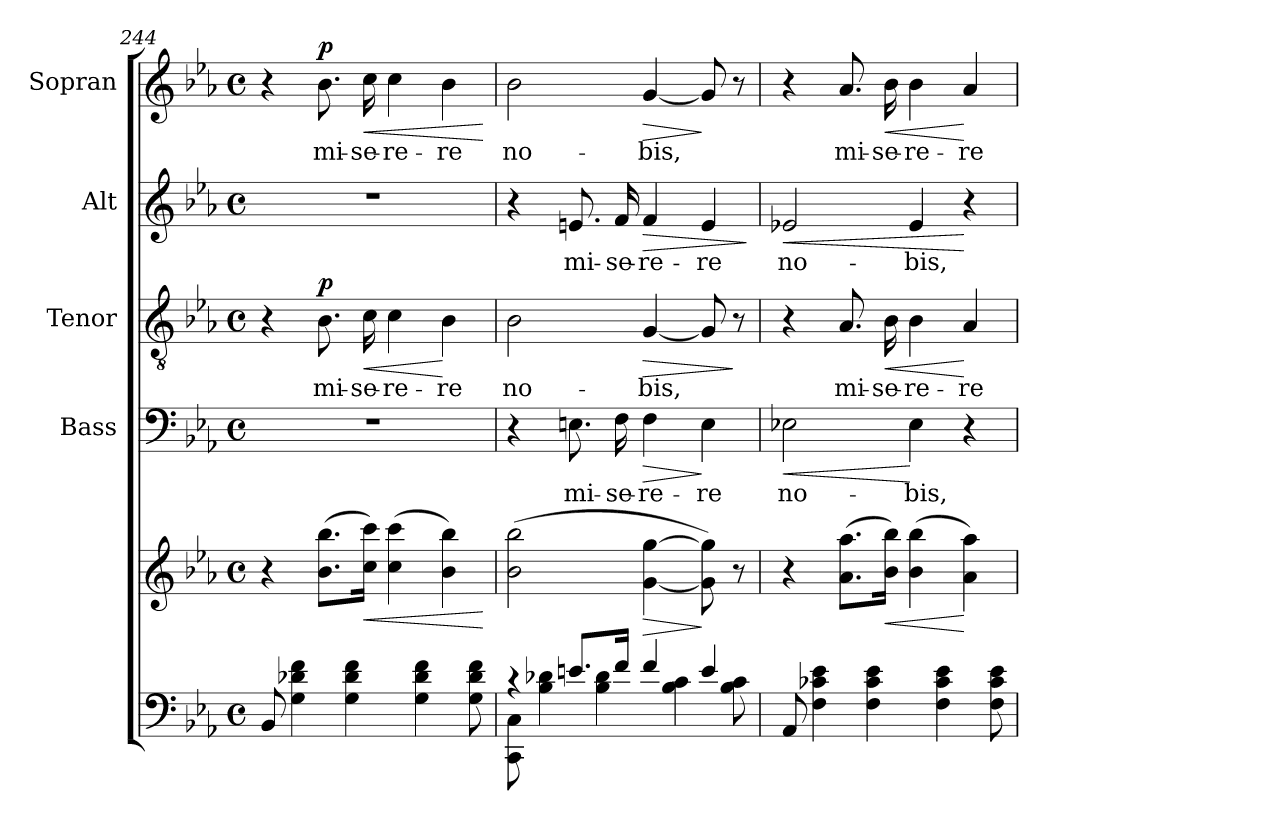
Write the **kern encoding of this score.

**kern	**kern	**dynam	**kern	**text	**dynam	**kern	**text	**dynam	**kern	**text	**dynam	**kern	**text	**dynam
*part5	*part5	*part5	*part4	*part4	*part4	*part3	*part3	*part3	*part2	*part2	*part2	*part1	*part1	*part1
*staff6	*staff5	*staff5/6	*staff4	*staff4	*staff4	*staff3	*staff3	*staff3	*staff2	*staff2	*staff2	*staff1	*staff1	*staff1
*	*	*	*I"Bass	*	*	*I"Tenor	*	*	*I"Alt	*	*	*I"Sopran	*	*
*	*	*	*I'B.	*	*	*I'T.	*	*	*I'A.	*	*	*I'S.	*	*
*clefF4	*clefG2	*	*clefF4	*	*	*clefGv2	*	*	*clefG2	*	*	*clefG2	*	*
*k[b-e-a-]	*k[b-e-a-]	*	*k[b-e-a-]	*	*	*k[b-e-a-]	*	*	*k[b-e-a-]	*	*	*k[b-e-a-]	*	*
*E-:	*E-:	*	*E-:	*	*	*E-:	*	*	*E-:	*	*	*E-:	*	*
*M4/4	*M4/4	*	*M4/4	*	*	*M4/4	*	*	*M4/4	*	*	*M4/4	*	*
*met(c)	*met(c)	*	*met(c)	*	*	*met(c)	*	*	*met(c)	*	*	*met(c)	*	*
=244	=244	=244	=244	=244	=244	=244	=244	=244	=244	=244	=244	=244	=244	=244
8BB-/	4r	.	1r	.	.	4r	.	.	1r	.	.	4r	.	.
4G\ 4d-X\ 4f\	.	.	.	.	.	.	.	.	.	.	.	.	.	.
!	!	!	!	!	!	!	!LO:LY:b	!LO:DY:a	!	!	!	!	!LO:LY:b	!LO:DY:a
.	(>8.b-\ 8.bb-\L	.	.	.	.	8.B-\	mi-	p	.	.	.	8.b-\	mi-	p
4G\ 4d-\ 4f\	.	.	.	.	.	.	.	.	.	.	.	.	.	.
!	!	!LO:HP:b	!	!	!	!	!LO:LY:b	!LO:HP:b	!	!	!	!	!LO:LY:b	!LO:HP:b
.	16cc\ 16ccc\Jk)	<	.	.	.	16c\	-se-	<	.	.	.	16cc\	-se-	<
!	!	!	!	!	!	!	!LO:LY:b	!	!	!	!	!	!LO:LY:b	!
.	(>4cc\ 4ccc\	.	.	.	.	4c\	-re-	.	.	.	.	4cc\	-re-	.
4G\ 4d-\ 4f\	.	.	.	.	.	.	.	.	.	.	.	.	.	.
!	!	!	!	!	!	!	!LO:LY:b	!	!	!	!	!	!LO:LY:b	!
.	4b-\ 4bb-\)	.	.	.	.	4B-\	-re	[	.	.	.	4b-\	-re	.
8G\ 8d-\ 8f\	.	.	.	.	.	.	.	.	.	.	.	.	.	.
.	.	[	.	.	.	.	.	.	.	.	.	.	.	[
=245	=245	=245	=245	=245	=245	=245	=245	=245	=245	=245	=245	=245	=245	=245
*^	*	*	*	*	*	*	*	*	*	*	*	*	*	*
!	!	!	!	!	!	!	!	!LO:LY:b	!	!	!	!	!	!LO:LY:b	!
4rc	8CC\ 8C\	(>2b-\ 2bb-\	.	4r	.	.	2B-\	no-	.	4r	.	.	2b-\	no-	.
.	4B-\ 4d-X\	.	.	.	.	.	.	.	.	.	.	.	.	.	.
!	!	!	!	!	!LO:LY:b	!	!	!	!	!	!LO:LY:b	!	!	!	!
8.en/L	.	.	.	8.En\	mi-	.	.	.	.	8.en/	mi-	.	.	.	.
.	4B-\ 4d-\	.	.	.	.	.	.	.	.	.	.	.	.	.	.
!	!	!	!	!	!LO:LY:b	!	!	!	!	!	!LO:LY:b	!	!	!	!
16f/Jk	.	.	.	16F\	-se-	.	.	.	.	16f/	-se-	.	.	.	.
!	!	!	!LO:HP:b	!	!LO:LY:b	!LO:HP:b	!	!LO:LY:b	!LO:HP:b	!	!LO:LY:b	!LO:HP:b	!	!LO:LY:b	!LO:HP:b
4f/	.	[4g\ [4gg\	>	4F\	-re-	>	[4G/	-bis,	>	4f/	-re-	>	[4g/	-bis,	>
.	4B-\ 4c\	.	.	.	.	.	.	.	.	.	.	.	.	.	.
!	!	!	!	!	!LO:LY:b	!	!	!	!	!	!LO:LY:b	!	!	!	!
4e/	.	8g\] 8gg\])	]	4E\	-re	]	8G/]	.	.	4e/	-re	.	8g/]	.	]
.	8B-\ 8c\	8r	.	.	.	.	8r	.	]	.	.	.	8r	.	.
*v	*v	*	*	*	*	*	*	*	*	*	*	*	*	*	*
.	.	.	.	.	.	.	.	.	.	.	]	.	.	.
=246	=246	=246	=246	=246	=246	=246	=246	=246	=246	=246	=246	=246	=246	=246
!	!	!	!	!LO:LY:b	!LO:HP:b	!	!	!	!	!LO:LY:b	!LO:HP:b	!	!	!
8AA-/	4r	.	2E-X\	no-	<	4r	.	.	2e-X/	no-	<	4r	.	.
4F\ 4c-X\ 4e-\	.	.	.	.	.	.	.	.	.	.	.	.	.	.
!	!	!	!	!	!	!	!LO:LY:b	!	!	!	!	!	!LO:LY:b	!
.	(>8.a-\ 8.aa-\L	.	.	.	.	8.A-/	mi-	.	.	.	.	8.a-/	mi-	.
4F\ 4c-\ 4e-\	.	.	.	.	.	.	.	.	.	.	.	.	.	.
!	!	!LO:HP:b	!	!	!	!	!LO:LY:b	!LO:HP:b	!	!	!	!	!LO:LY:b	!LO:HP:b
.	16b-\ 16bb-\Jk)	<	.	.	.	16B-\	-se-	<	.	.	.	16b-\	-se-	<
!	!	!	!	!LO:LY:b	!	!	!LO:LY:b	!	!	!LO:LY:b	!	!	!LO:LY:b	!
.	(>4b-\ 4bb-\	.	4E-\	-bis,	[	4B-\	-re-	.	4e-/	-bis,	.	4b-\	-re-	.
4F\ 4c-\ 4e-\	.	.	.	.	.	.	.	.	.	.	.	.	.	.
!	!	!	!	!	!	!	!LO:LY:b	!	!	!	!	!	!LO:LY:b	!
.	4a-\ 4aa-\)	[	4r	.	.	4A-/	-re	[	4r	.	[	4a-/	-re	[
8F\ 8c-\ 8e-\	.	.	.	.	.	.	.	.	.	.	.	.	.	.
=	=	=	=	=	=	=	=	=	=	=	=	=	=	=
*-	*-	*-	*-	*-	*-	*-	*-	*-	*-	*-	*-	*-	*-	*-
